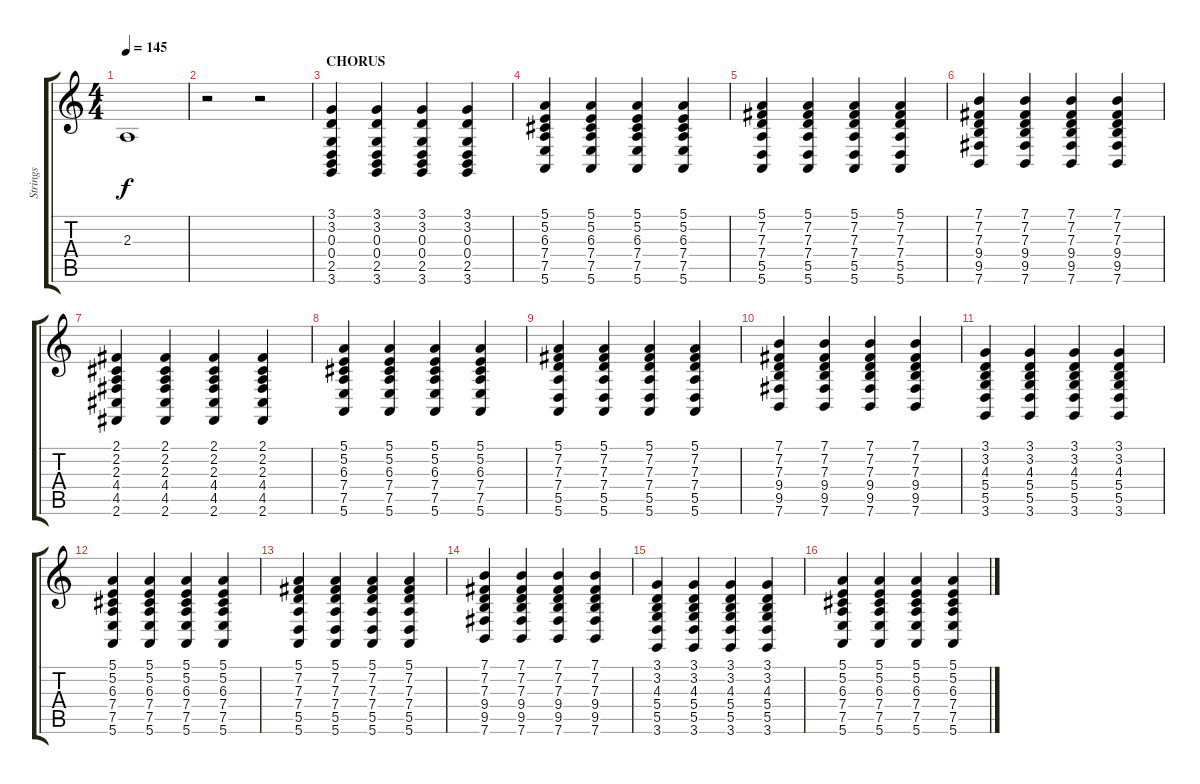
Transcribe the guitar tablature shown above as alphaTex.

\track ("Strings" "Strings") {instrument synthstrings2}
\staff {score tabs}
\tuning (E4 B3 G3 D3 A2 E2) {hide}
\ts (4 4)
\tempo 145
\clef g2
\ks c
2.3{t}.1{dy f} |
r.2 r.2 |
\section ("" "CHORUS")
(3.1 3.2 0.3 0.4 2.5 3.6).4 (3.1 3.2 0.3 0.4 2.5 3.6).4 (3.1 3.2 0.3 0.4 2.5 3.6).4 (3.1 3.2 0.3 0.4 2.5 3.6).4 |
(5.1 5.2 6.3 7.4 7.5 5.6).4 (5.1 5.2 6.3 7.4 7.5 5.6).4 (5.1 5.2 6.3 7.4 7.5 5.6).4 (5.1 5.2 6.3 7.4 7.5 5.6).4 |
(5.1 7.2 7.3 7.4 5.5 5.6).4 (5.1 7.2 7.3 7.4 5.5 5.6).4 (5.1 7.2 7.3 7.4 5.5 5.6).4 (5.1 7.2 7.3 7.4 5.5 5.6).4 |
(7.1 7.2 7.3 9.4 9.5 7.6).4 (7.1 7.2 7.3 9.4 9.5 7.6).4 (7.1 7.2 7.3 9.4 9.5 7.6).4 (7.1 7.2 7.3 9.4 9.5 7.6).4 |
(2.1 2.2 2.3 4.4 4.5 2.6).4 (2.1 2.2 2.3 4.4 4.5 2.6).4 (2.1 2.2 2.3 4.4 4.5 2.6).4 (2.1 2.2 2.3 4.4 4.5 2.6).4 |
(5.1 5.2 6.3 7.4 7.5 5.6).4 (5.1 5.2 6.3 7.4 7.5 5.6).4 (5.1 5.2 6.3 7.4 7.5 5.6).4 (5.1 5.2 6.3 7.4 7.5 5.6).4 |
(5.1 7.2 7.3 7.4 5.5 5.6).4 (5.1 7.2 7.3 7.4 5.5 5.6).4 (5.1 7.2 7.3 7.4 5.5 5.6).4 (5.1 7.2 7.3 7.4 5.5 5.6).4 |
(7.1 7.2 7.3 9.4 9.5 7.6).4 (7.1 7.2 7.3 9.4 9.5 7.6).4 (7.1 7.2 7.3 9.4 9.5 7.6).4 (7.1 7.2 7.3 9.4 9.5 7.6).4 |
(3.1 3.2 4.3 5.4 5.5 3.6).4 (3.1 3.2 4.3 5.4 5.5 3.6).4 (3.1 3.2 4.3 5.4 5.5 3.6).4 (3.1 3.2 4.3 5.4 5.5 3.6).4 |
(5.1 5.2 6.3 7.4 7.5 5.6).4 (5.1 5.2 6.3 7.4 7.5 5.6).4 (5.1 5.2 6.3 7.4 7.5 5.6).4 (5.1 5.2 6.3 7.4 7.5 5.6).4 |
(5.1 7.2 7.3 7.4 5.5 5.6).4 (5.1 7.2 7.3 7.4 5.5 5.6).4 (5.1 7.2 7.3 7.4 5.5 5.6).4 (5.1 7.2 7.3 7.4 5.5 5.6).4 |
(7.1 7.2 7.3 9.4 9.5 7.6).4 (7.1 7.2 7.3 9.4 9.5 7.6).4 (7.1 7.2 7.3 9.4 9.5 7.6).4 (7.1 7.2 7.3 9.4 9.5 7.6).4 |
(3.1 3.2 4.3 5.4 5.5 3.6).4 (3.1 3.2 4.3 5.4 5.5 3.6).4 (3.1 3.2 4.3 5.4 5.5 3.6).4 (3.1 3.2 4.3 5.4 5.5 3.6).4 |
(5.1 5.2 6.3 7.4 7.5 5.6).4 (5.1 5.2 6.3 7.4 7.5 5.6).4 (5.1 5.2 6.3 7.4 7.5 5.6).4 (5.1 5.2 6.3 7.4 7.5 5.6).4
